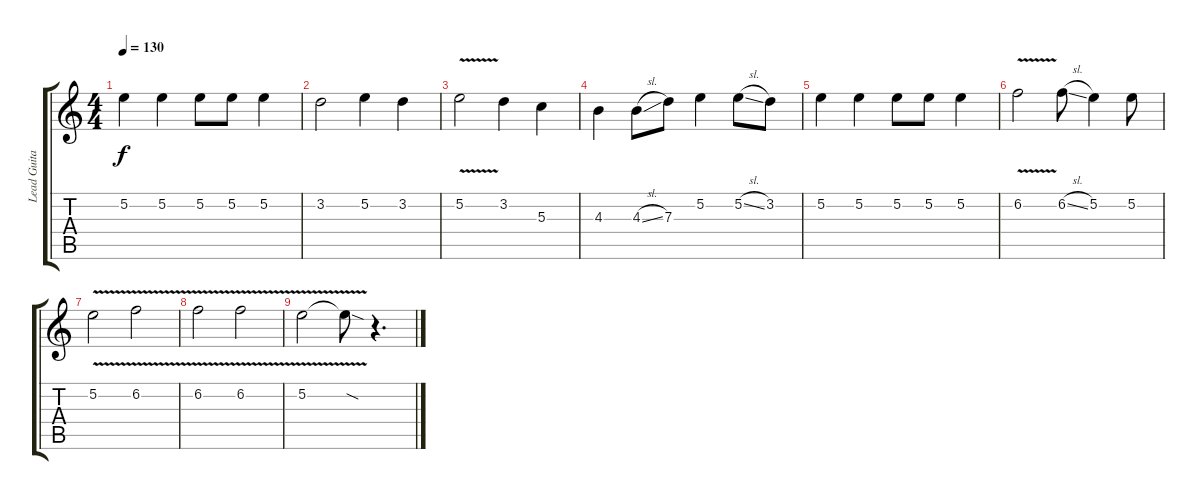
\track ("Lead Guitar" "Lead Guita") {instrument distortionguitar}
\staff {score tabs}
\tuning (E4 B3 G3 D3 A2 E2) {hide}
\ts (4 4)
\tempo 130
\clef g2
\ks c
5.2.4{dy f} 5.2.4 5.2.8 5.2.8 5.2.4 |
3.2.2 5.2.4 3.2.4 |
5.2{v}.2 3.2.4 5.3.4 |
4.3.4 4.3{sl}.8 7.3.8 5.2.4 5.2{sl}.8 3.2.8 |
5.2.4 5.2.4 5.2.8 5.2.8 5.2.4 |
6.2{v}.2 6.2{sl}.8 5.2.4 5.2.8 |
5.2{v}.2 6.2{v}.2 |
6.2{v}.2 6.2{v}.2 |
5.2{v}.2 5.2{sod t}.8 r.4{d}
